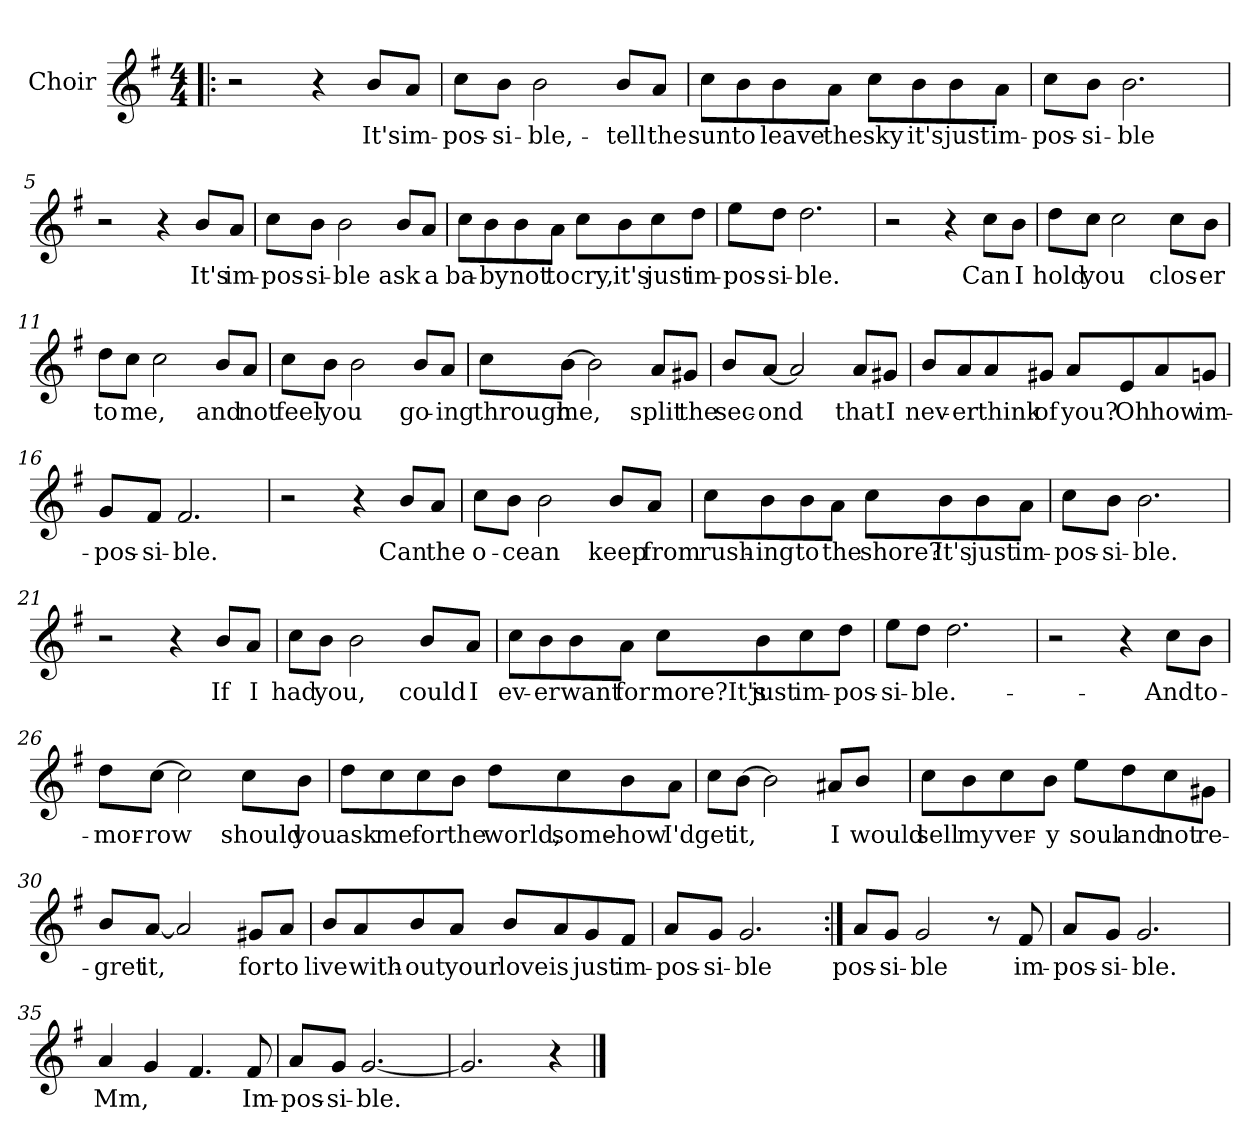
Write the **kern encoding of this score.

**kern	**text
*part1	*part1
*staff1	*staff1
*I"Choir	*
*I'Ch	*
*clefG2	*
*k[f#]	*
*G:	*
*M4/4	*
=1!|:	=1!|:
2r	.
4r	.
8b/L	It's
8a/J	im-
=2	=2
8cc\L	-pos-
8b\J	-si-
2b\	-ble,-
8b/L	tell
8a/J	the
=3	=3
8cc\L	sun
8b\	to
8b\	leave
8a\J	the
8cc\L	sky
8b\	it's
8b\	just
8a\J	im-
=4	=4
8cc\L	-pos-
8b\J	si-
2.b\	-ble
!!LO:LB:g=z
=5	=5
2r	.
4r	.
8b/L	It's
8a/J	im-
=6	=6
8cc\L	-pos-
8b\J	-si-
2b\	-ble
8b/L	ask
8a/J	a
=7	=7
8cc\L	ba-
8b\	-by
8b\	not
8a\J	to
8cc\L	cry,
8b\	it's
8cc\	just
8dd\J	im-
=8	=8
8ee\L	-pos-
8dd\J	-si-
2.dd\	-ble.
!!LO:LB:g=z
=9	=9
2r	.
4r	.
8cc\L	Can
8b\J	I
=10	=10
8dd\L	hold
8cc\J	you
2cc\	.
8cc\L	clos-
8b\J	-er
=11	=11
8dd\L	to
8cc\J	me,
2cc\	.
8b/L	and
8a/J	not
=12	=12
8cc\L	feel
8b\J	you
2b\	.
8b/L	go-
8a/J	-ing
!!LO:LB:g=z
=13	=13
8cc\L	through
[8b\J	me,
2b\]	.
8a/L	split
8g#X/J	the
=14	=14
8b/L	sec-
[8a/J	-ond
2a/]	.
8a/L	that
8g#X/J	I
=15	=15
8b/L	nev-
8a/	-er
8a/	think
8g#X/J	of
8a/L	you?
8e/	Oh
8a/	how
8gn/J	im-
=16	=16
8g/L	-pos-
8f#/J	-si-
2.f#/	-ble.
!!LO:LB:g=z
=17	=17
2r	.
4r	.
8b/L	Can
8a/J	the
=18	=18
8cc\L	o-
8b\J	-cean
2b\	.
8b/L	keep
8a/J	from
=19	=19
8cc\L	rush-
8b\	-ing
8b\	to
8a\J	the
8cc\L	shore?
8b\	It's
8b\	just
8a\J	im-
=20	=20
8cc\L	-pos-
8b\J	-si-
2.b\	-ble.
!!LO:LB:g=z
=21	=21
2r	.
4r	.
8b/L	If
8a/J	I
=22	=22
8cc\L	had
8b\J	you,
2b\	.
8b/L	could
8a/J	I
=23	=23
8cc\L	ev-
8b\	-er
8b\	want
8a\J	for
8cc\L	more?It's
8b\	just
8cc\	im-
8dd\J	-pos-
=24	=24
8ee\L	-si-
8dd\J	-ble.-
2.dd\	.
!!LO:LB:g=z
=25	=25
2r	.
4r	.
8cc\L	And
8b\J	to-
=26	=26
8dd\L	-mor-
[8cc\J	-row
2cc\]	.
8cc\L	should
8b\J	you
=27	=27
8dd\L	ask
8cc\	me
8cc\	for
8b\J	the
8dd\L	world,
8cc\	some-
8b\	-how
8a\J	I'd
=28	=28
8cc\L	get
[8b\J	it,
2b\]	.
8a#X/L	I
8b/J	would
!!LO:LB:g=z
=29	=29
8cc\L	sell
8b\	my
8cc\	ver-
8b\J	-y
8ee\L	soul
8dd\	and
8cc\	not
8g#X\J	re-
=30	=30
8b/L	-gret
[8a/J	it,
2a/]	.
8g#X/L	for
8a/J	to
=31	=31
8b/L	live
8a/	with-
8b/	-out
8a/J	your
8b/L	love
8a/	is
8g/	just
8f#/J	im-
=32	=32
8a/L	-pos-
8g/J	-si-
2.g/	-ble
!!LO:LB:g=z
=33:|!	=33:|!
8a/L	pos-
8g/J	-si-
2g/	-ble
8r	.
8f#/	im-
=34	=34
8a/L	-pos-
8g/J	-si-
2.g/	-ble.
=35	=35
4a/	Mm,
4g/	.
4.f#/	.
8f#/	Im-
=36	=36
8a/L	-pos-
8g/J	-si-
[2.g/	ble.
=37	=37
2.g/]	.
4r	.
==	==
*-	*-
